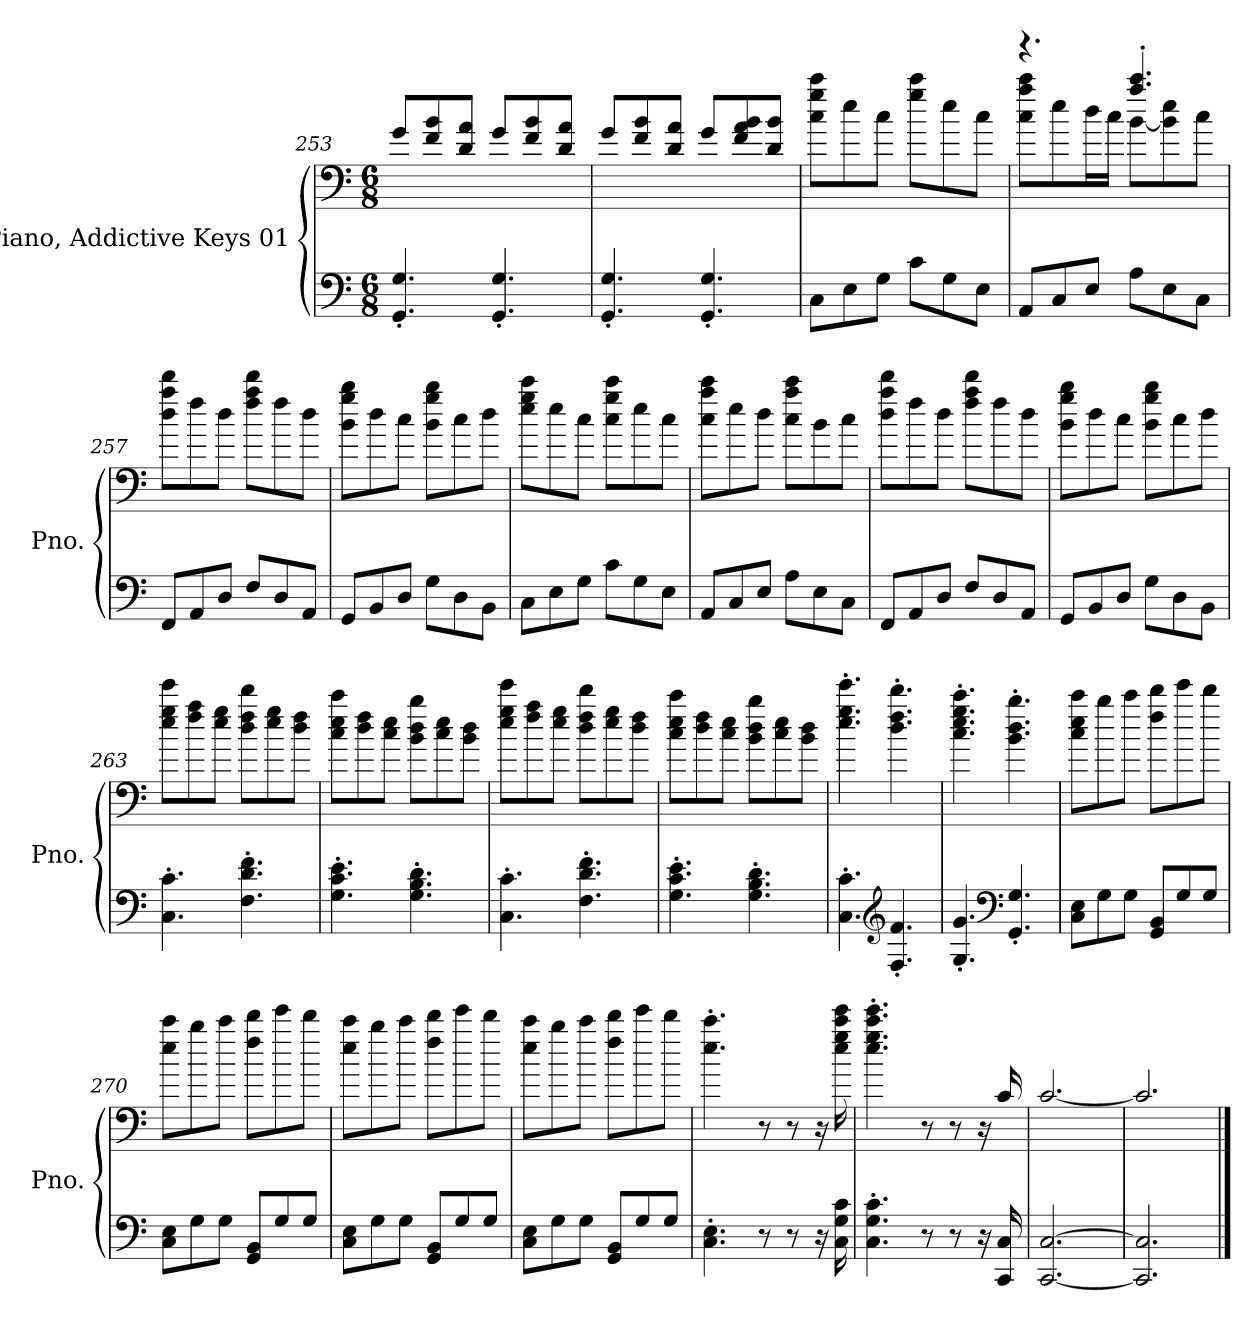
**kern	**kern
*part1	*part1
*staff2	*staff1
*I"Piano, Addictive Keys 01	*
*I'Pno.	*
*clefF4	*clefF4
*k[]	*k[]
*M6/8	*M6/8
=253	=253
4.GG/' 4.G/'	8g/L
.	8f/ 8b/
.	8d/ 8a/J
4.GG/' 4.G/'	8g/L
.	8f/ 8b/
.	8d/ 8a/J
=254	=254
4.GG/' 4.G/'	8g/L
.	8f/ 8b/
.	8d/ 8a/J
4.GG/' 4.G/'	8g/L
.	8f/ 8a/ 8b/
.	8d/ 8b/J
=255	=255
8C\L	8cc\ 8gg\ 8ccc\L
8E\	8ee\
8G\J	8cc\J
8c\L	8gg\ 8ccc\L
8G\	8ee\
8E\J	8cc\J
!!LO:LB:g=z
=256	=256
*	*^
8AA/L	4.r	8cc\ 8aa\ 8ccc\L
8C/	.	8ee\
8E/J	.	16dd\L
.	.	16cc\JJ
8A\L	4.aa/' 4.ccc/'	[8b\L
8E\	.	8b\] 8ee\
8C\J	.	8cc\J
*	*v	*v
=257	=257
8FF/L	8dd\ 8aa\ 8ddd\L
8AA/	8ff\
8D/J	8dd\J
8F/L	8ff\ 8aa\ 8ddd\L
8D/	8ff\
8AA/J	8dd\J
=258	=258
8GG/L	8b\ 8gg\ 8bb\L
8BB/	8dd\
8D/J	8cc\J
8G\L	8b\ 8gg\ 8bb\L
8D\	8cc\
8BB\J	8dd\J
=259	=259
8C\L	8ee\ 8gg\ 8ccc\L
8E\	8ee\
8G\J	8cc\J
8c\L	8cc\ 8gg\ 8ccc\L
8G\	8ee\
8E\J	8cc\J
=260	=260
8AA/L	8cc\ 8aa\ 8ccc\L
8C/	8ee\
8E/J	8dd\J
8A\L	8cc\ 8aa\ 8ccc\L
8E\	8b\
8C\J	8cc\J
=261	=261
8FF/L	8dd\ 8aa\ 8ddd\L
8AA/	8ff\
8D/J	8dd\J
8F/L	8ff\ 8aa\ 8ddd\L
8D/	8ff\
8AA/J	8dd\J
!!LO:LB:g=z
=262	=262
8GG/L	8b\ 8gg\ 8bb\L
8BB/	8dd\
8D/J	8cc\J
8G\L	8b\ 8gg\ 8bb\L
8D\	8cc\
8BB\J	8dd\J
=263	=263
4.C\' 4.c\'	8ee\ 8gg\ 8eee\L
.	8ff\ 8aa\
.	8ee\ 8gg\J
4.F\' 4.d\' 4.f\'	8dd\ 8ff\ 8ddd\L
.	8ee\ 8gg\
.	8dd\ 8ff\J
=264	=264
4.G\' 4.c\' 4.e\'	8cc\ 8ee\ 8ccc\L
.	8dd\ 8ff\
.	8cc\ 8ee\J
4.G\' 4.B\' 4.d\'	8b\ 8dd\ 8bb\L
.	8cc\ 8ee\
.	8b\ 8dd\J
=265	=265
4.C\' 4.c\'	8ee\ 8gg\ 8eee\L
.	8ff\ 8aa\
.	8ee\ 8gg\J
4.F\' 4.d\' 4.f\'	8dd\ 8ff\ 8ddd\L
.	8ee\ 8gg\
.	8dd\ 8ff\J
=266	=266
4.G\' 4.c\' 4.e\'	8cc\ 8ee\ 8ccc\L
.	8dd\ 8ff\
.	8cc\ 8ee\J
4.G\' 4.B\' 4.d\'	8b\ 8dd\ 8bb\L
.	8cc\ 8ee\
.	8b\ 8dd\J
=267	=267
*	*MM128
4.C\' 4.c\'	4.ee\' 4.gg\' 4.eee\'
*clefG2	*
4.F/' 4.f/'	4.dd\' 4.ff\' 4.ddd\'
=268	=268
4.G/' 4.g/'	4.cc\' 4.ee\' 4.gg\' 4.ccc\'
*clefF4	*
4.GG/' 4.G/'	4.b\' 4.dd\' 4.bb\'
!!LO:LB:g=z
=269	=269
*	*MM240
8C\ 8E\L	8cc\ 8ee\ 8ccc\L
8G\	8bb\
8G\J	8ccc\J
8GG/ 8BB/L	8ff\ 8ddd\L
8G/	8eee\
8G/J	8ddd\J
=270	=270
8C\ 8E\L	8ee\ 8ccc\L
8G\	8bb\
8G\J	8ccc\J
8GG/ 8BB/L	8ff\ 8ddd\L
8G/	8eee\
8G/J	8ddd\J
=271	=271
8C\ 8E\L	8ee\ 8ccc\L
8G\	8bb\
8G\J	8ccc\J
8GG/ 8BB/L	8ff\ 8ddd\L
8G/	8eee\
8G/J	8ddd\J
=272	=272
8C\ 8E\L	8ee\ 8ccc\L
8G\	8bb\
8G\J	8ccc\J
8GG/ 8BB/L	8ff\ 8ddd\L
8G/	8eee\
8G/J	8ddd\J
=273	=273
*	*MM128
4.C\' 4.E\'	4.ee\' 4.ccc\'
8r	8r
8r	8r
16r	16r
16C\ 16G\ 16c\	16ee\ 16gg\ 16ccc\ 16eee\
=274	=274
4.C\' 4.G\' 4.c\'	4.ee\' 4.gg\' 4.ccc\' 4.eee\'
8r	8r
8r	8r
16r	16r
16CC/ 16C/	16c/
=275	=275
[2.CC/ [2.C/	[2.c/
!!LO:LB:g=z
=276	=276
2.CC/] 2.C/]	2.c/]
==	==
*-	*-
